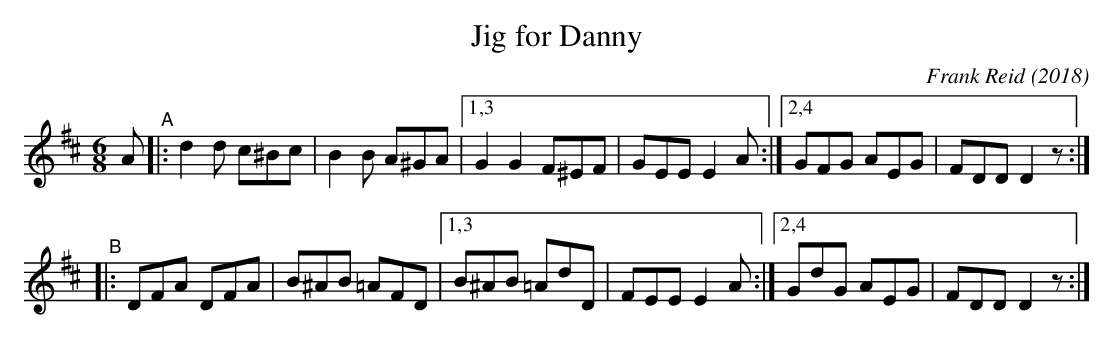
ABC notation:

X:1
T: Jig for Danny
C: Frank Reid (2018)
M: 6/8
L: 1/8
K: D
A "^A"|:\
d2d c^Bc | B2B A^GA |[1,3 G2G2 F^EF | GEE E2A \
                   :|[2,4 GFG AEG | FDD D2z :|
"^B"|:\
DFA DFA | B^AB =AFD |[1,3 B^AB =AdD | FEE E2A \
                   :|[2,4 GdG AEG | FDD D2z :|
